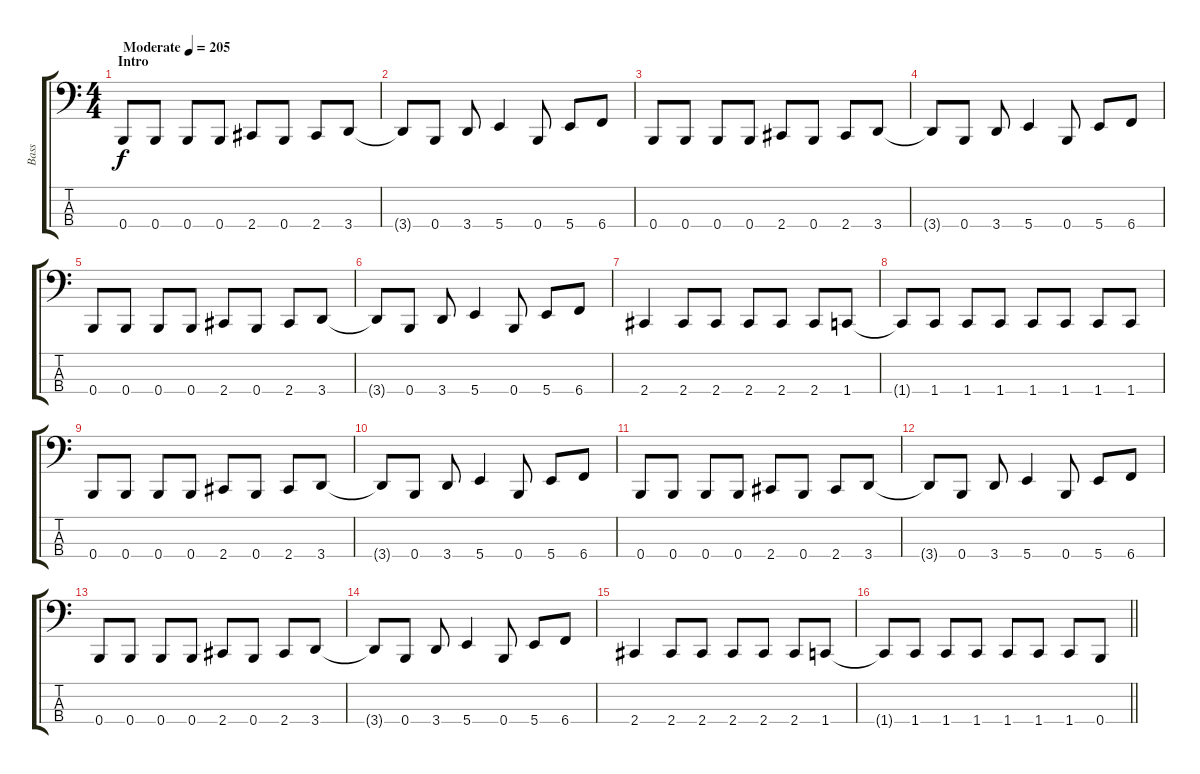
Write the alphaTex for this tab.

\track ("Bass" "Bass") {instrument electricbasspick}
\staff {score tabs}
\tuning (E2 B1 Gb1 B0) {hide}
\ts (4 4)
\section ("" "Intro")
\tempo (205 "Moderate")
\clef f4
\ks c
0.4.8{dy f instrument electricbasspick} 0.4.8 0.4.8 0.4.8 2.4.8 0.4.8 2.4.8 3.4.8 |
3.4{t}.8 0.4.8 3.4.8 5.4.4 0.4.8 5.4.8 6.4.8 |
0.4.8 0.4.8 0.4.8 0.4.8 2.4.8 0.4.8 2.4.8 3.4.8 |
3.4{t}.8 0.4.8 3.4.8 5.4.4 0.4.8 5.4.8 6.4.8 |
0.4.8 0.4.8 0.4.8 0.4.8 2.4.8 0.4.8 2.4.8 3.4.8 |
3.4{t}.8 0.4.8 3.4.8 5.4.4 0.4.8 5.4.8 6.4.8 |
2.4.4 2.4.8 2.4.8 2.4.8 2.4.8 2.4.8 1.4.8 |
1.4{t}.8 1.4.8 1.4.8 1.4.8 1.4.8 1.4.8 1.4.8 1.4.8 |
0.4.8 0.4.8 0.4.8 0.4.8 2.4.8 0.4.8 2.4.8 3.4.8 |
3.4{t}.8 0.4.8 3.4.8 5.4.4 0.4.8 5.4.8 6.4.8 |
0.4.8 0.4.8 0.4.8 0.4.8 2.4.8 0.4.8 2.4.8 3.4.8 |
3.4{t}.8 0.4.8 3.4.8 5.4.4 0.4.8 5.4.8 6.4.8 |
0.4.8 0.4.8 0.4.8 0.4.8 2.4.8 0.4.8 2.4.8 3.4.8 |
3.4{t}.8 0.4.8 3.4.8 5.4.4 0.4.8 5.4.8 6.4.8 |
2.4.4 2.4.8 2.4.8 2.4.8 2.4.8 2.4.8 1.4.8 |
\barLineRight lightlight
1.4{t}.8 1.4.8 1.4.8 1.4.8 1.4.8 1.4.8 1.4.8 0.4.8
